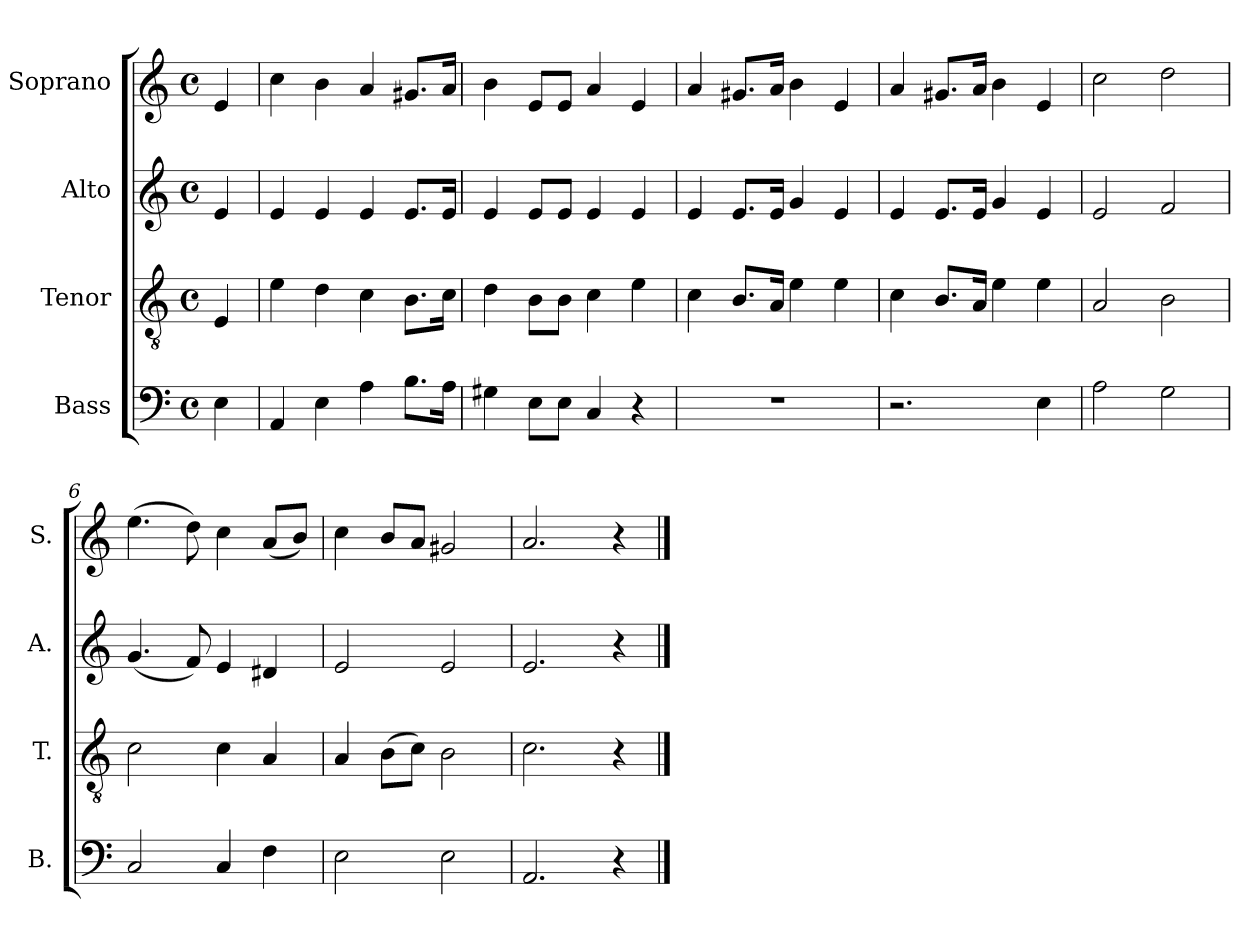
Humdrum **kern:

**kern	**kern	**kern	**kern
*part4	*part3	*part2	*part1
*staff4	*staff3	*staff2	*staff1
*I"Bass	*I"Tenor	*I"Alto	*I"Soprano
*I'B.	*I'T.	*I'A.	*I'S.
*clefF4	*clefGv2	*clefG2	*clefG2
*k[]	*k[]	*k[]	*k[]
*M4/4	*M4/4	*M4/4	*M4/4
*met(c)	*met(c)	*met(c)	*met(c)
=	=	=	=
4E\	4E/	4e/	4e/
=1	=1	=1	=1
4AA/	4e\	4e/	4cc\
4E\	4d\	4e/	4b\
4A\	4c\	4e/	4a/
8.B\L	8.B\L	8.e/L	8.g#X/L
16A\Jk	16c\Jk	16e/Jk	16a/Jk
=2	=2	=2	=2
4G#X\	4d\	4e/	4b\
8E\L	8B\L	8e/L	8e/L
8E\J	8B\J	8e/J	8e/J
4C/	4c\	4e/	4a/
4r	4e\	4e/	4e/
=3	=3	=3	=3
1r	4c\	4e/	4a/
.	8.B/L	8.e/L	8.g#X/L
.	16A/Jk	16e/Jk	16a/Jk
.	4e\	4g/	4b\
.	4e\	4e/	4e/
=4	=4	=4	=4
2.r	4c\	4e/	4a/
.	8.B/L	8.e/L	8.g#X/L
.	16A/Jk	16e/Jk	16a/Jk
.	4e\	4g/	4b\
4E\	4e\	4e/	4e/
=5	=5	=5	=5
2A\	2A/	2e/	2cc\
2G\	2B\	2f/	2dd\
=6	=6	=6	=6
2C/	2c\	(<4.g/	(>4.ee\
.	.	8f/)	8dd\)
4C/	4c\	4e/	4cc\
4F\	4A/	4d#X/	(<8a/L
.	.	.	8b/J)
=7	=7	=7	=7
2E\	4A/	2e/	4cc\
.	(>8B\L	.	8b/L
.	8c\J)	.	8a/J
2E\	2B\	2e/	2g#X/
!!LO:LB:g=z
=8	=8	=8	=8
2.AA/	2.c\	2.e/	2.a/
4r	4r	4r	4r
==	==	==	==
*-	*-	*-	*-
